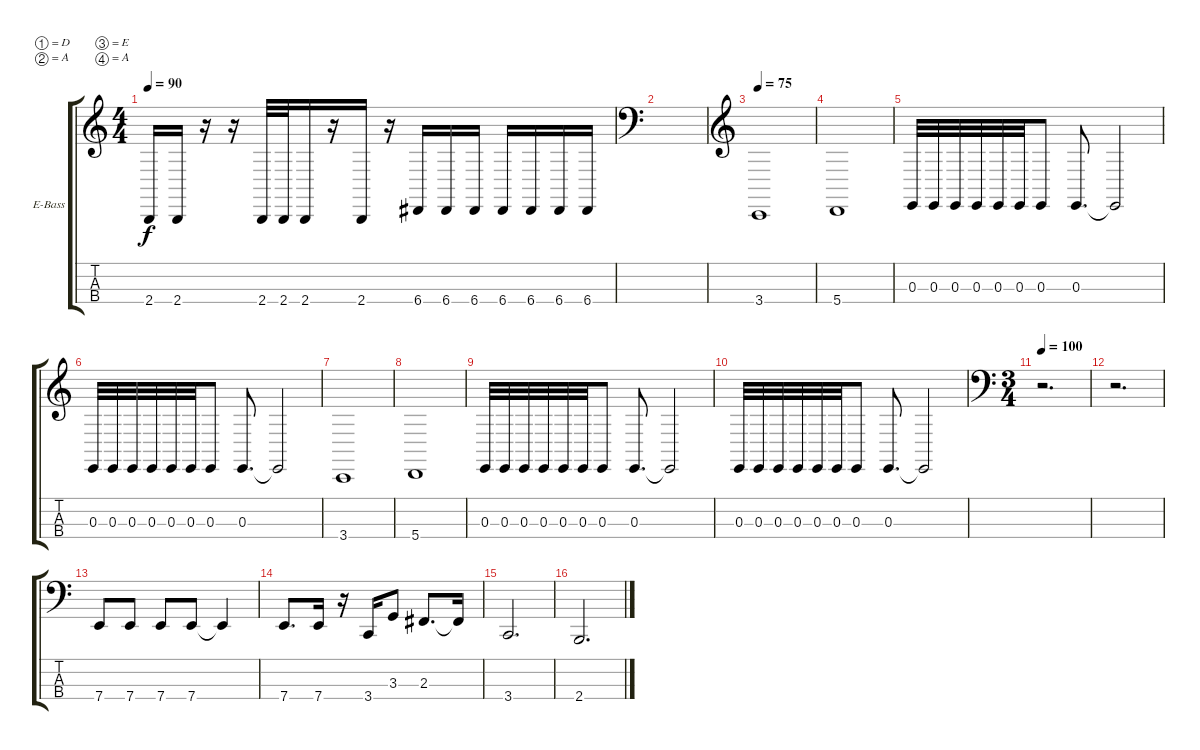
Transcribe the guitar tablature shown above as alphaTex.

\bracketExtendMode groupsimilarinstruments
\firstSystemTrackNameOrientation horizontal
\otherSystemsTrackNameOrientation horizontal
\track ("Sinclair Alleron" "E-Bass") {instrument electricbassfinger}
\staff {score tabs}
\tuning (D2 A1 E1 A0)
\ts (4 4)
\tempo 90
\clef g2
\ks c
2.4.16{dy f} 2.4.16 r.16 r.16 2.4.32 2.4.32 2.4.16 r.16 2.4.16 r.16 6.4.16 6.4.16 6.4.16 6.4.16 6.4.16 6.4.16 6.4.16 |
\clef f4
|
\tempo 75
\clef g2
3.4.1 |
5.4.1 |
0.3.32 0.3.32 0.3.32 0.3.32 0.3.32 0.3.32 0.3.8 0.3.8{d} 0.3{t}.2 |
0.3.32 0.3.32 0.3.32 0.3.32 0.3.32 0.3.32 0.3.8 0.3.8{d} 0.3{t}.2 |
3.4.1 |
5.4.1 |
0.3.32 0.3.32 0.3.32 0.3.32 0.3.32 0.3.32 0.3.8 0.3.8{d} 0.3{t}.2 |
0.3.32 0.3.32 0.3.32 0.3.32 0.3.32 0.3.32 0.3.8 0.3.8{d} 0.3{t}.2 |
\ts (3 4)
\tempo 100
\clef f4
r.2{d} |
r.2{d} |
7.4.8 7.4.8 7.4.8 7.4.8 7.4{t}.4 |
7.4.8{d} 7.4.16 r.16 3.4.16 3.3.8 2.3.8{d} 2.3{t}.16 |
3.4.2{d} |
2.4.2{d}
